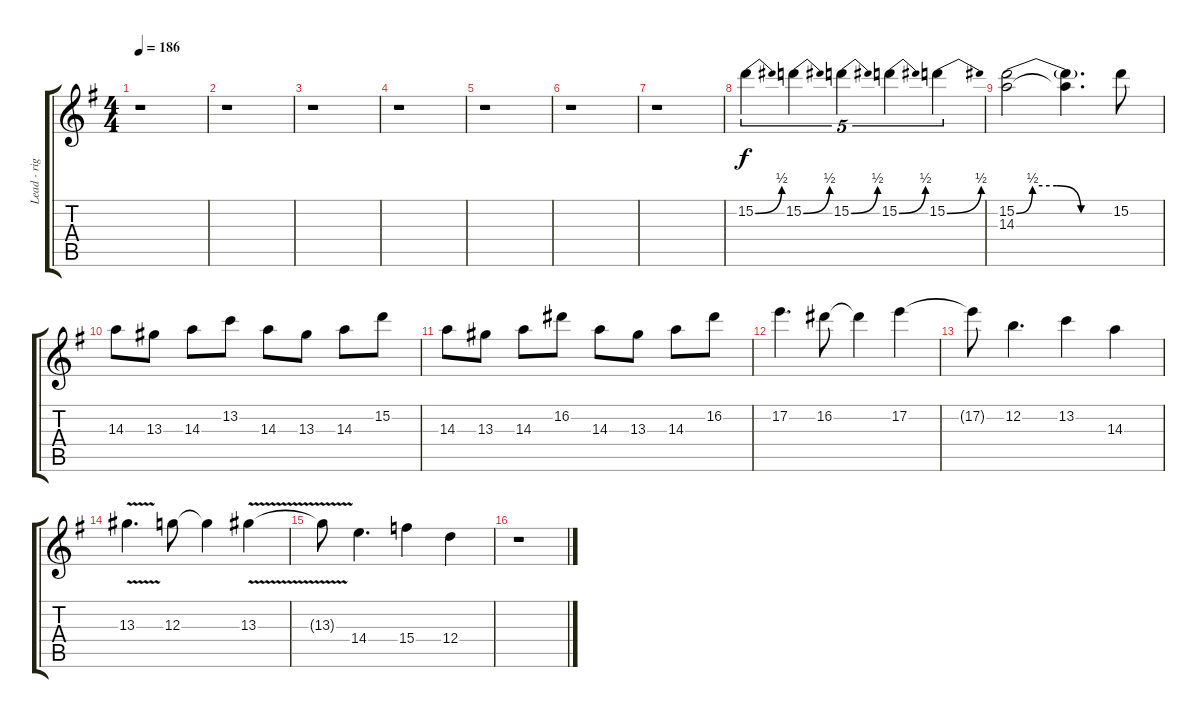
\track ("Lead - right channel" "Lead - rig") {instrument distortionguitar}
\staff {score tabs}
\tuning (E4 B3 G3 D3 A2 E2) {hide}
\ts (4 4)
\tempo 186
\clef g2
\ks g
r.1{dy f} |
r.1 |
r.1 |
r.1 |
r.1 |
r.1 |
r.1 |
15.2{be (bend 0 0 60 2)}.4{tu (5 4)} 15.2{be (bend 0 0 60 2)}.4{tu (5 4)} 15.2{be (bend 0 0 60 2)}.4{tu (5 4)} 15.2{be (bend 0 0 60 2)}.4{tu (5 4)} 15.2{be (bend 0 0 60 2)}.4{tu (5 4)} |
(15.2{be (custom 0 0 10 2 25 2 40 0 60 0)} 14.3).2 (15.2{t} 14.3{t}).4{d} 15.2.8 |
14.3.8 13.3.8 14.3.8 13.2.8 14.3.8 13.3.8 14.3.8 15.2.8 |
14.3.8 13.3.8 14.3.8 16.2.8 14.3.8 13.3.8 14.3.8 16.2.8 |
17.2.4{d} 16.2.8 16.2{t}.4 17.2.4 |
17.2{t}.8 12.2.4{d} 13.2.4 14.3.4 |
13.3{v}.4{d} 12.3.8 12.3{t}.4 13.3{v}.4 |
13.3{v t}.8 14.4.4{d} 15.4.4 12.4.4 |
r.1
